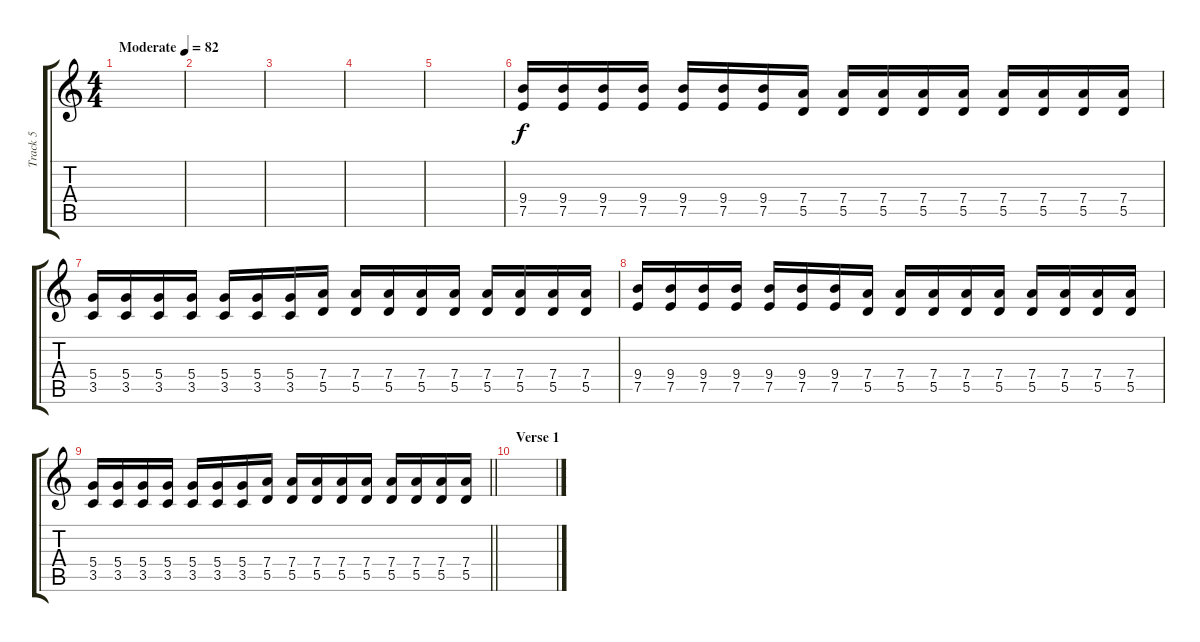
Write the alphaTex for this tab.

\track ("Track 5" "Track 5") {instrument distortionguitar}
\staff {score tabs}
\tuning (E4 B3 G3 D3 A2 E2) {hide}
\ts (4 4)
\tempo (82 "Moderate")
\clef g2
\ks c
|
|
|
|
|
(9.4 7.5).16 (9.4 7.5).16 (9.4 7.5).16 (9.4 7.5).16 (9.4 7.5).16 (9.4 7.5).16 (9.4 7.5).16 (7.4 5.5).16 (7.4 5.5).16 (7.4 5.5).16 (7.4 5.5).16 (7.4 5.5).16 (7.4 5.5).16 (7.4 5.5).16 (7.4 5.5).16 (7.4 5.5).16 |
(5.4 3.5).16 (5.4 3.5).16 (5.4 3.5).16 (5.4 3.5).16 (5.4 3.5).16 (5.4 3.5).16 (5.4 3.5).16 (7.4 5.5).16 (7.4 5.5).16 (7.4 5.5).16 (7.4 5.5).16 (7.4 5.5).16 (7.4 5.5).16 (7.4 5.5).16 (7.4 5.5).16 (7.4 5.5).16 |
(9.4 7.5).16 (9.4 7.5).16 (9.4 7.5).16 (9.4 7.5).16 (9.4 7.5).16 (9.4 7.5).16 (9.4 7.5).16 (7.4 5.5).16 (7.4 5.5).16 (7.4 5.5).16 (7.4 5.5).16 (7.4 5.5).16 (7.4 5.5).16 (7.4 5.5).16 (7.4 5.5).16 (7.4 5.5).16 |
\barLineRight lightlight
(5.4 3.5).16 (5.4 3.5).16 (5.4 3.5).16 (5.4 3.5).16 (5.4 3.5).16 (5.4 3.5).16 (5.4 3.5).16 (7.4 5.5).16 (7.4 5.5).16 (7.4 5.5).16 (7.4 5.5).16 (7.4 5.5).16 (7.4 5.5).16 (7.4 5.5).16 (7.4 5.5).16 (7.4 5.5).16 |
\section ("" "Verse 1")
